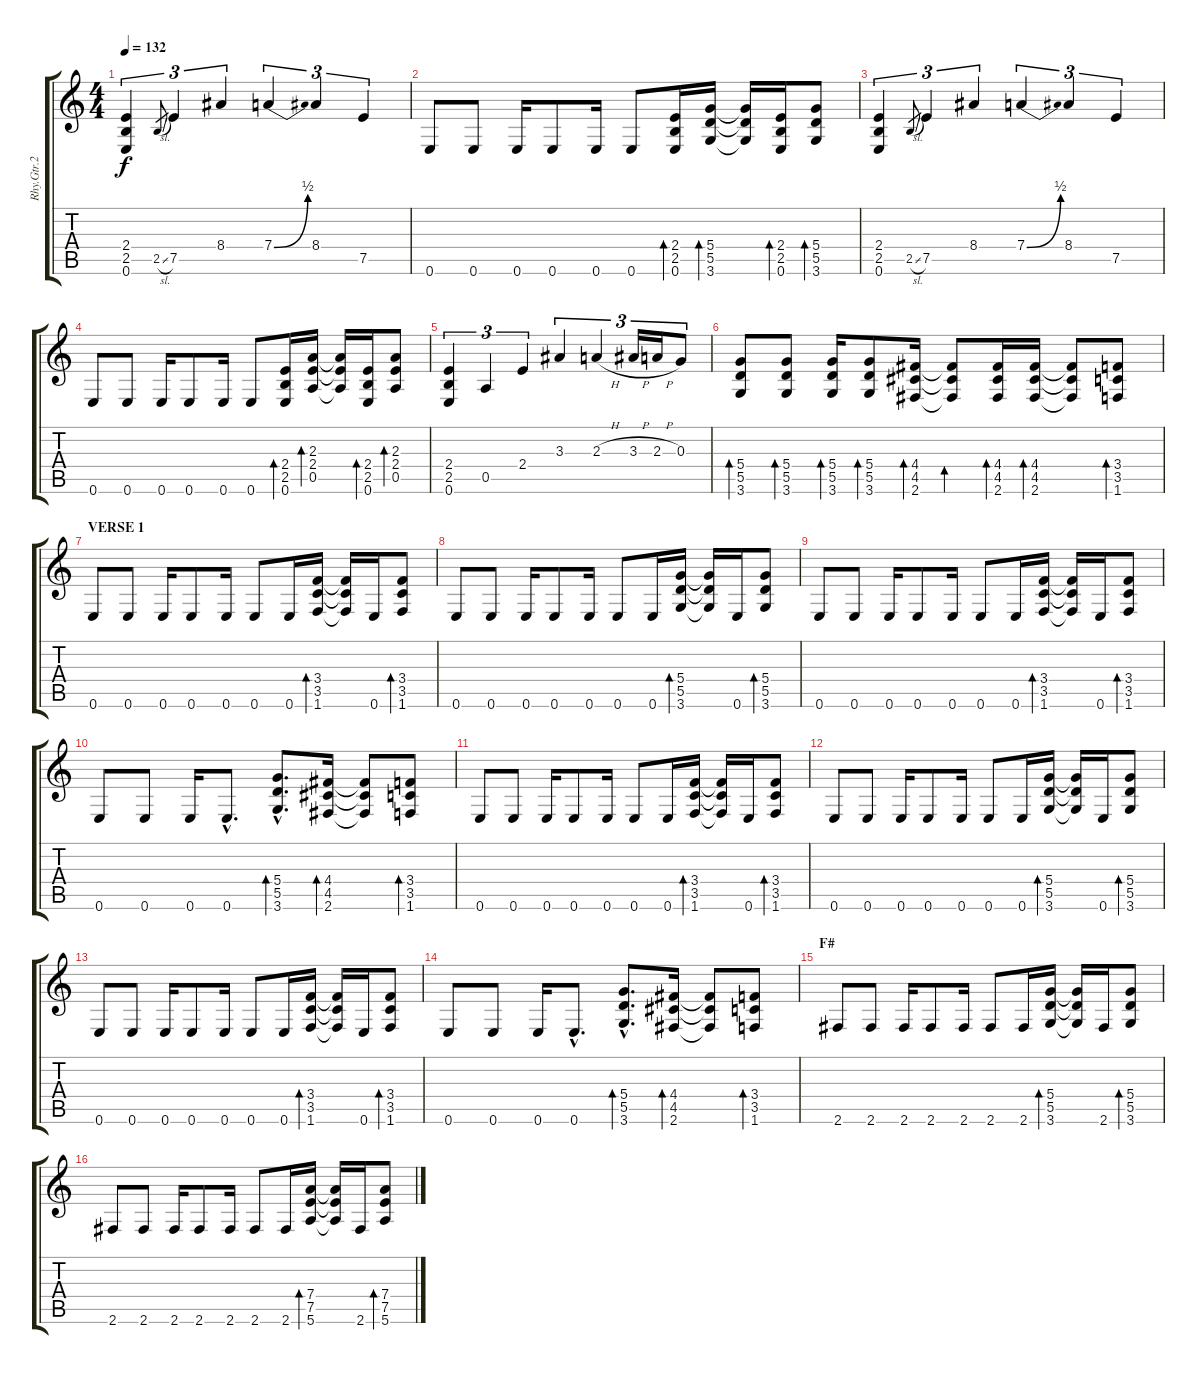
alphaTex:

\track ("Rhy.Gtr.2" "Rhy.Gtr.2") {instrument distortionguitar}
\staff {score tabs}
\tuning (E4 B3 G3 D3 A2 E2) {hide}
\ts (4 4)
\tempo 132
\clef g2
\ks c
(2.4 2.5 0.6).4{tu (3 2) dy f} 2.5{sl}.8{gr} 7.5.4{tu (3 2)} 8.4.4{tu (3 2)} 7.4{be (bend 0 0 60 2)}.4{tu (3 2)} 8.4.4{tu (3 2)} 7.5.4{tu (3 2)} |
0.6.8 0.6.8 0.6.16 0.6.8 0.6.16 0.6.8 (2.4 2.5 0.6).16{bd 30} (5.4 5.5 3.6).16{bd 30} (5.4{t} 5.5{t} 3.6{t}).16 (2.4 2.5 0.6).16{bd 30} (5.4 5.5 3.6).8{bd 30} |
(2.4 2.5 0.6).4{tu (3 2)} 2.5{sl}.8{gr} 7.5.4{tu (3 2)} 8.4.4{tu (3 2)} 7.4{be (bend 0 0 60 2)}.4{tu (3 2)} 8.4.4{tu (3 2)} 7.5.4{tu (3 2)} |
0.6.8 0.6.8 0.6.16 0.6.8 0.6.16 0.6.8 (2.4 2.5 0.6).16{bd 30} (2.3 2.4 0.5).16{bd 30} (2.3{t} 2.4{t} 0.5{t}).16 (2.4 2.5 0.6).16{bd 30} (2.3 2.4 0.5).8{bd 30} |
(2.4 2.5 0.6).4{tu (3 2)} 0.5.4{tu (3 2)} 2.4.4{tu (3 2)} 3.3.4{tu (3 2)} 2.3{h}.4{tu (3 2)} 3.3{h}.16{tu (3 2)} 2.3{h}.16{tu (3 2)} 0.3.8{tu (3 2)} |
(5.4 5.5 3.6).8{bd 60} (5.4 5.5 3.6).8{bd 60} (5.4 5.5 3.6).16{bd 30} (5.4 5.5 3.6).8{bd 30} (4.4 4.5 2.6).16{bd 30} (4.4{t} 4.5{t} 2.6{t}).8{bd 30} (4.4 4.5 2.6).16{bd 30} (4.4 4.5 2.6).16{bd 30} (4.4{t} 4.5{t} 2.6{t}).8 (3.4 3.5 1.6).8{bd 30} |
\section ("" "VERSE 1")
0.6.8 0.6.8 0.6.16 0.6.8 0.6.16 0.6.8 0.6.16 (3.4 3.5 1.6).16{bd 30} (3.4{t} 3.5{t} 1.6{t}).16 0.6.16 (3.4 3.5 1.6).8{bd 30} |
0.6.8 0.6.8 0.6.16 0.6.8 0.6.16 0.6.8 0.6.16 (5.4 5.5 3.6).16{bd 30} (5.4{t} 5.5{t} 3.6{t}).16 0.6.16 (5.4 5.5 3.6).8{bd 30} |
0.6.8 0.6.8 0.6.16 0.6.8 0.6.16 0.6.8 0.6.16 (3.4 3.5 1.6).16{bd 30} (3.4{t} 3.5{t} 1.6{t}).16 0.6.16 (3.4 3.5 1.6).8{bd 30} |
0.6.8 0.6.8 0.6.16 0.6{hac}.8{d} (5.4{hac} 5.5{hac} 3.6{hac}).8{d bd 60} (4.4 4.5 2.6).16{bd 30} (4.4{t} 4.5{t} 2.6{t}).8 (3.4 3.5 1.6).8{bd 30} |
0.6.8 0.6.8 0.6.16 0.6.8 0.6.16 0.6.8 0.6.16 (3.4 3.5 1.6).16{bd 30} (3.4{t} 3.5{t} 1.6{t}).16 0.6.16 (3.4 3.5 1.6).8{bd 30} |
0.6.8 0.6.8 0.6.16 0.6.8 0.6.16 0.6.8 0.6.16 (5.4 5.5 3.6).16{bd 30} (5.4{t} 5.5{t} 3.6{t}).16 0.6.16 (5.4 5.5 3.6).8{bd 30} |
0.6.8 0.6.8 0.6.16 0.6.8 0.6.16 0.6.8 0.6.16 (3.4 3.5 1.6).16{bd 30} (3.4{t} 3.5{t} 1.6{t}).16 0.6.16 (3.4 3.5 1.6).8{bd 30} |
0.6.8 0.6.8 0.6.16 0.6{hac}.8{d} (5.4{hac} 5.5{hac} 3.6{hac}).8{d bd 30} (4.4 4.5 2.6).16{bd 60} (4.4{t} 4.5{t} 2.6{t}).8 (3.4 3.5 1.6).8{bd 60} |
\section ("" "F#")
2.6.8 2.6.8 2.6.16 2.6.8 2.6.16 2.6.8 2.6.16 (5.4 5.5 3.6).16{bd 30} (5.4{t} 5.5{t} 3.6{t}).16 2.6.16 (5.4 5.5 3.6).8{bd 30} |
2.6.8 2.6.8 2.6.16 2.6.8 2.6.16 2.6.8 2.6.16 (7.4 7.5 5.6).16{bd 30} (7.4{t} 7.5{t} 5.6{t}).16 2.6.16 (7.4 7.5 5.6).8{bd 30}
